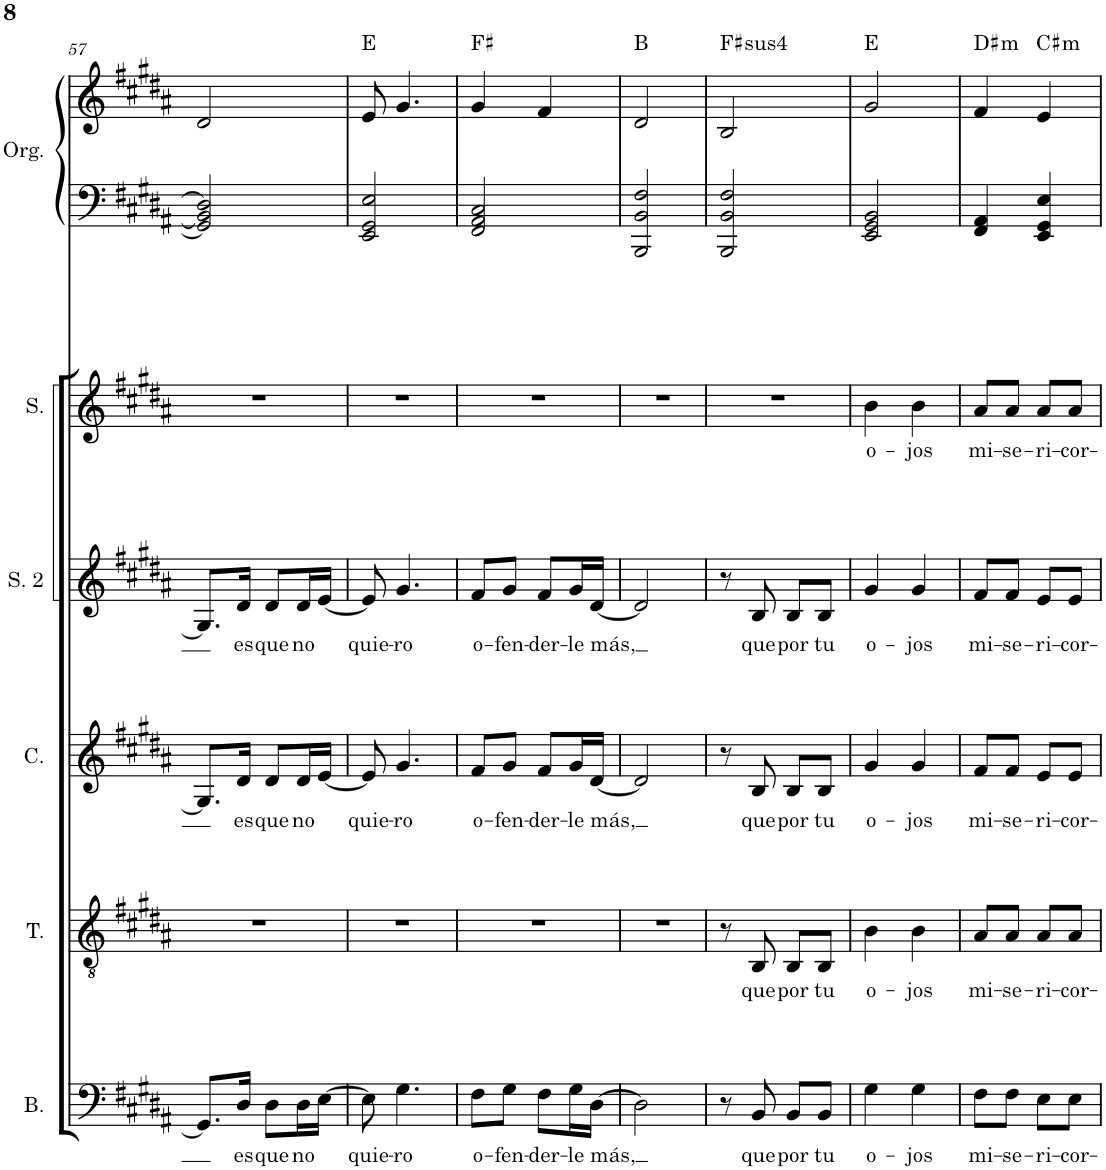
**kern	**text	**kern	**text	**kern	**text	**kern	**text	**kern	**text	**kern	**kern	**kern	**harte
*part6	*part6	*part5	*part5	*part4	*part4	*part3	*part3	*part2	*part2	*part1	*part1	*part1	*part1
*staff8	*staff8	*staff7	*staff7	*staff6	*staff6	*staff5	*staff5	*staff4	*staff4	*staff3	*staff2	*staff1	*
*I"Bajo	*	*I"Tenor	*	*I"Contralto	*	*I"Soprano 2	*	*I"Soprano	*	*I"Órgano	*	*	*
*I'B.	*	*I'T.	*	*I'C.	*	*I'S. 2	*	*I'S.	*	*	*	*	*
!!LO:PB:g=z
*clefF4	*	*clefGv2	*	*clefG2	*	*clefG2	*	*clefG2	*	*clefF4	*clefF4	*clefG2	*
*k[f#c#g#d#a#]	*	*k[f#c#g#d#a#]	*	*k[f#c#g#d#a#]	*	*k[f#c#g#d#a#]	*	*k[f#c#g#d#a#]	*	*k[f#c#g#d#a#]	*k[f#c#g#d#a#]	*k[f#c#g#d#a#]	*
*M2/4	*	*M2/4	*	*M2/4	*	*M2/4	*	*M2/4	*	*M2/4	*M2/4	*M2/4	*
=57	=57	=57	=57	=57	=57	=57	=57	=57	=57	=57	=57	=57	=57
8.GG#/L]	.	2r	.	8.G#/L]	.	8.G#/L]	.	2r	.	2GG#]	2GG#/] 2BB/] 2D#/]	2d#/	.
!	!LO:LY:b	!	!	!	!LO:LY:b	!	!LO:LY:b	!	!	!	!	!	!
16D#/Jk	es	.	.	16d#/Jk	es	16d#/Jk	es	.	.	.	.	.	.
!	!LO:LY:b	!	!	!	!LO:LY:b	!	!LO:LY:b	!	!	!	!	!	!
8D#\L	que	.	.	8d#/L	que	8d#/L	que	.	.	.	.	.	.
!	!LO:LY:b	!	!	!	!LO:LY:b	!	!LO:LY:b	!	!	!	!	!	!
16D#\L	no	.	.	16d#/L	no	16d#/L	no	.	.	.	.	.	.
[16E\JJ	.	.	.	[16e/JJ	.	[16e/JJ	.	.	.	.	.	.	.
=58	=58	=58	=58	=58	=58	=58	=58	=58	=58	=58	=58	=58	=58
!	!LO:LY:b	!	!	!	!LO:LY:b	!	!LO:LY:b	!	!	!	!	!	!
8E\]	quie-	2r	.	8e/]	quie-	8e/]	quie-	2r	.	2EE	2EE/ 2GG#/ 2E/	8e/	E:maj
!	!LO:LY:b	!	!	!	!LO:LY:b	!	!LO:LY:b	!	!	!	!	!	!
4.G#\	-ro	.	.	4.g#/	-ro	4.g#/	-ro	.	.	.	.	4.g#/	.
=59	=59	=59	=59	=59	=59	=59	=59	=59	=59	=59	=59	=59	=59
!	!LO:LY:b	!	!	!	!LO:LY:b	!	!LO:LY:b	!	!	!	!	!	!
8F#\L	o-	2r	.	8f#/L	o-	8f#/L	o-	2r	.	2FF#	2FF#/ 2AA#/ 2C#/	4g#/	F#:maj
!	!LO:LY:b	!	!	!	!LO:LY:b	!	!LO:LY:b	!	!	!	!	!	!
8G#\J	-fen-	.	.	8g#/J	-fen-	8g#/J	-fen-	.	.	.	.	.	.
!	!LO:LY:b	!	!	!	!LO:LY:b	!	!LO:LY:b	!	!	!	!	!	!
8F#\L	-der-	.	.	8f#/L	-der-	8f#/L	-der-	.	.	.	.	4f#/	.
!	!LO:LY:b	!	!	!	!LO:LY:b	!	!LO:LY:b	!	!	!	!	!	!
16G#\L	-le	.	.	16g#/L	-le	16g#/L	-le	.	.	.	.	.	.
!	!LO:LY:b	!	!	!	!LO:LY:b	!	!LO:LY:b	!	!	!	!	!	!
[16D#\JJ	más,	.	.	[16d#/JJ	más,	[16d#/JJ	más,	.	.	.	.	.	.
=60	=60	=60	=60	=60	=60	=60	=60	=60	=60	=60	=60	=60	=60
2D#\]	.	2r	.	2d#/]	.	2d#/]	.	2r	.	2BB	2BBB/ 2BB/ 2F#/	2d#/	B:maj
=61	=61	=61	=61	=61	=61	=61	=61	=61	=61	=61	=61	=61	=61
!	!	!	!	!	!	!	!	!	!	!	!	!	!LO:H:kt=4
8r	.	8r	.	8r	.	8r	.	2r	.	2FF#	2BBB/ 2BB/ 2F#/	2B/	F#:sus4
!	!LO:LY:b	!	!LO:LY:b	!	!LO:LY:b	!	!LO:LY:b	!	!	!	!	!	!
8BB/	que	8BB/	que	8B/	que	8B/	que	.	.	.	.	.	.
!	!LO:LY:b	!	!LO:LY:b	!	!LO:LY:b	!	!LO:LY:b	!	!	!	!	!	!
8BB/L	por	8BB/L	por	8B/L	por	8B/L	por	.	.	.	.	.	.
!	!LO:LY:b	!	!LO:LY:b	!	!LO:LY:b	!	!LO:LY:b	!	!	!	!	!	!
8BB/J	tu	8BB/J	tu	8B/J	tu	8B/J	tu	.	.	.	.	.	.
=62	=62	=62	=62	=62	=62	=62	=62	=62	=62	=62	=62	=62	=62
!	!LO:LY:b	!	!LO:LY:b	!	!LO:LY:b	!	!LO:LY:b	!	!LO:LY:b	!	!	!	!
4G#\	o-	4B\	o-	4g#/	o-	4g#/	o-	4b\	o-	2EE	2EE/ 2GG#/ 2BB/	2g#/	E:maj
!	!LO:LY:b	!	!LO:LY:b	!	!LO:LY:b	!	!LO:LY:b	!	!LO:LY:b	!	!	!	!
4G#\	-jos	4B\	-jos	4g#/	-jos	4g#/	-jos	4b\	-jos	.	.	.	.
=63	=63	=63	=63	=63	=63	=63	=63	=63	=63	=63	=63	=63	=63
!	!LO:LY:b	!	!LO:LY:b	!	!LO:LY:b	!	!LO:LY:b	!	!LO:LY:b	!	!	!	!LO:H:kt=m
8F#\L	mi-	8A#/L	mi-	8f#/L	mi-	8f#/L	mi-	8a#/L	mi-	4D#	4FF#/ 4AA#/	4f#/	D#:min
!	!LO:LY:b	!	!LO:LY:b	!	!LO:LY:b	!	!LO:LY:b	!	!LO:LY:b	!	!	!	!
8F#\J	-se-	8A#/J	-se-	8f#/J	-se-	8f#/J	-se-	8a#/J	-se-	.	.	.	.
!	!LO:LY:b	!	!LO:LY:b	!	!LO:LY:b	!	!LO:LY:b	!	!LO:LY:b	!	!	!	!LO:H:kt=m
8E\L	-ri-	8A#/L	-ri-	8e/L	-ri-	8e/L	-ri-	8a#/L	-ri-	4C#	4EE/ 4GG#/ 4E/	4e/	C#:min
!	!LO:LY:b	!	!LO:LY:b	!	!LO:LY:b	!	!LO:LY:b	!	!LO:LY:b	!	!	!	!
8E\J	-cor-	8A#/J	-cor-	8e/J	-cor-	8e/J	-cor-	8a#/J	-cor-	.	.	.	.
=	=	=	=	=	=	=	=	=	=	=	=	=	=
*-	*-	*-	*-	*-	*-	*-	*-	*-	*-	*-	*-	*-	*-
